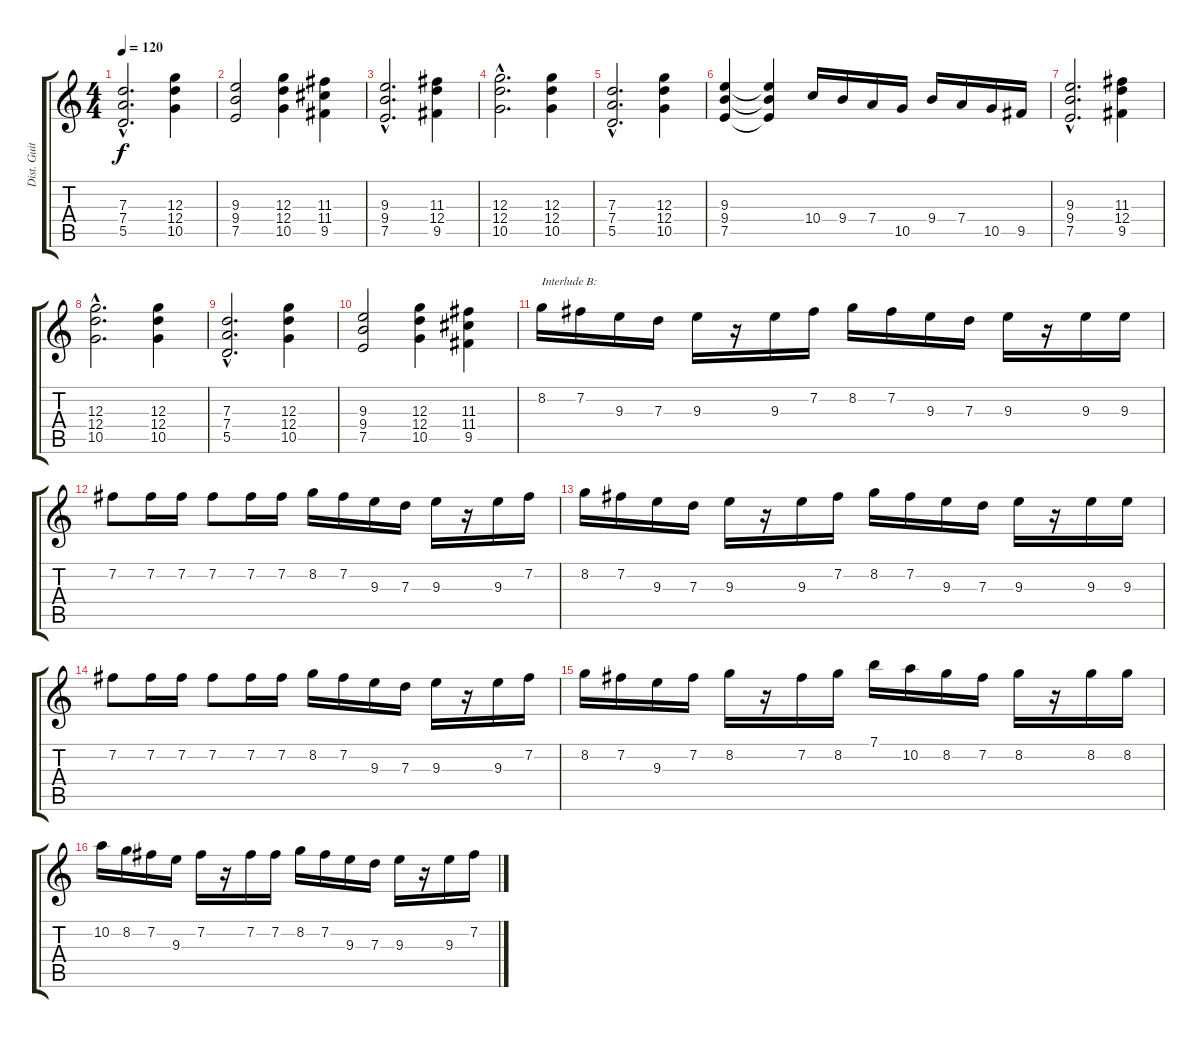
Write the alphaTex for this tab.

\track ("Dist. Guitar 1" "Dist. Guit") {instrument distortionguitar}
\staff {score tabs}
\tuning (E4 B3 G3 D3 A2 E2) {hide}
\ts (4 4)
\tempo 120
\clef g2
\ks c
(7.3{hac} 7.4{hac} 5.5{hac}).2{d dy f} (12.3 12.4 10.5).4 |
(9.3 9.4 7.5).2 (12.3 12.4 10.5).4 (11.3 11.4 9.5).4 |
(9.3{hac} 9.4{hac} 7.5{hac}).2{d} (11.3 12.4 9.5).4 |
(12.3{hac} 12.4{hac} 10.5{hac}).2{d} (12.3 12.4 10.5).4 |
(7.3{hac} 7.4{hac} 5.5{hac}).2{d} (12.3 12.4 10.5).4 |
(9.3 9.4 7.5).4 (9.3{t} 9.4{t} 7.5{t}).4 10.4.16 9.4.16 7.4.16 10.5.16 9.4.16 7.4.16 10.5.16 9.5.16 |
(9.3{hac} 9.4{hac} 7.5{hac}).2{d} (11.3 12.4 9.5).4 |
(12.3{hac} 12.4{hac} 10.5{hac}).2{d} (12.3 12.4 10.5).4 |
(7.3{hac} 7.4{hac} 5.5{hac}).2{d} (12.3 12.4 10.5).4 |
(9.3 9.4 7.5).2 (12.3 12.4 10.5).4 (11.3 11.4 9.5).4 |
8.2.16{txt "Interlude B:"} 7.2.16 9.3.16 7.3.16 9.3.16 r.16 9.3.16 7.2.16 8.2.16 7.2.16 9.3.16 7.3.16 9.3.16 r.16 9.3.16 9.3.16 |
7.2.8 7.2.16 7.2.16 7.2.8 7.2.16 7.2.16 8.2.16 7.2.16 9.3.16 7.3.16 9.3.16 r.16 9.3.16 7.2.16 |
8.2.16 7.2.16 9.3.16 7.3.16 9.3.16 r.16 9.3.16 7.2.16 8.2.16 7.2.16 9.3.16 7.3.16 9.3.16 r.16 9.3.16 9.3.16 |
7.2.8 7.2.16 7.2.16 7.2.8 7.2.16 7.2.16 8.2.16 7.2.16 9.3.16 7.3.16 9.3.16 r.16 9.3.16 7.2.16 |
8.2.16 7.2.16 9.3.16 7.2.16 8.2.16 r.16 7.2.16 8.2.16 7.1.16 10.2.16 8.2.16 7.2.16 8.2.16 r.16 8.2.16 8.2.16 |
10.2.16 8.2.16 7.2.16 9.3.16 7.2.16 r.16 7.2.16 7.2.16 8.2.16 7.2.16 9.3.16 7.3.16 9.3.16 r.16 9.3.16 7.2.16
